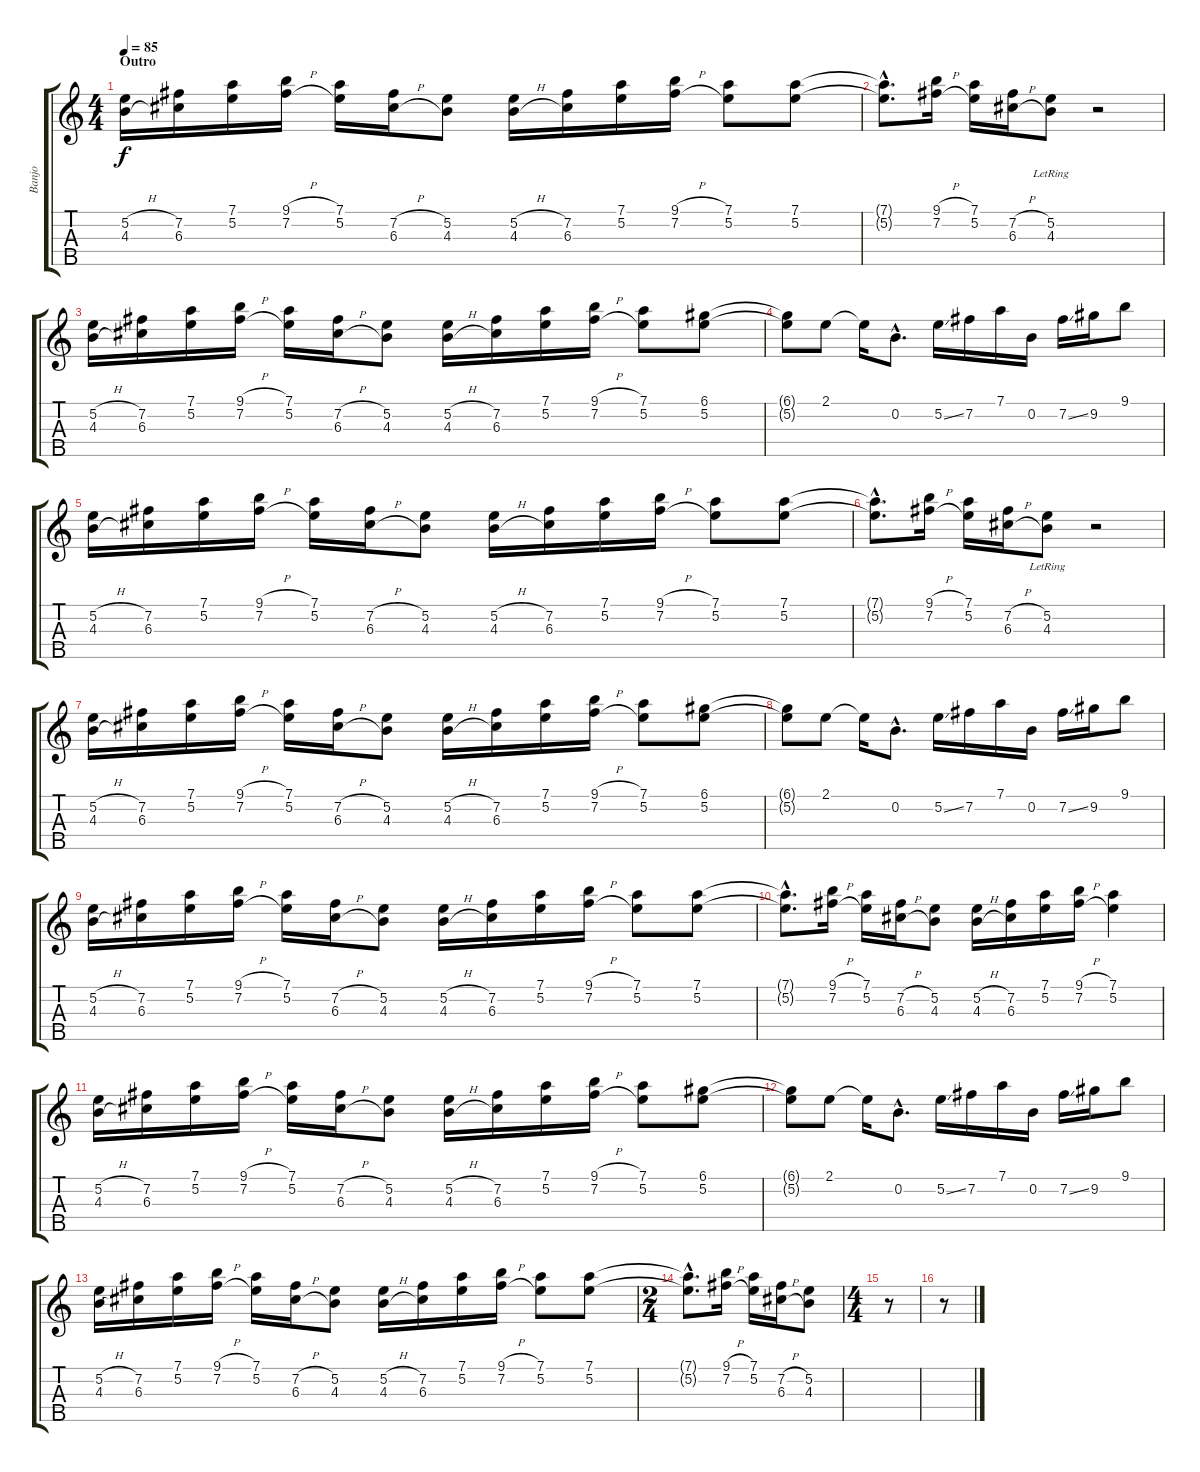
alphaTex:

\track ("Banjo" "Banjo") {instrument banjo}
\staff {score tabs}
\tuning (D4 B3 G3 D3 G4) {hide}
\displaytranspose 12
\ts (4 4)
\section ("" "Outro")
\tempo 85
\clef g2
\ks c
(5.2{h} 4.3{h}).16{dy f volume 13} (7.2 6.3).16 (7.1 5.2).16 (9.1{h} 7.2{h}).16 (7.1 5.2).16 (7.2{h} 6.3{h}).16 (5.2 4.3).8 (5.2{h} 4.3{h}).16 (7.2 6.3).16 (7.1 5.2).16 (9.1{h} 7.2{h}).16 (7.1 5.2).8 (7.1 5.2).8 |
(7.1{hac t} 5.2{hac t}).8{d} (9.1{h} 7.2{h}).16 (7.1 5.2).16 (7.2{h} 6.3{h}).16 (5.2{lr} 4.3{lr}).8 r.2 |
(5.2{h} 4.3{h}).16 (7.2 6.3).16 (7.1 5.2).16 (9.1{h} 7.2{h}).16 (7.1 5.2).16 (7.2{h} 6.3{h}).16 (5.2 4.3).8 (5.2{h} 4.3{h}).16 (7.2 6.3).16 (7.1 5.2).16 (9.1{h} 7.2{h}).16 (7.1 5.2).8 (6.1 5.2).8 |
(6.1{t} 5.2{t}).8 2.1.8 2.1{t}.16 0.2{hac}.8{d} 5.2{ss}.16 7.2.16 7.1.16 0.2.16 7.2{ss}.16 9.2.16 9.1.8 |
(5.2{h} 4.3{h}).16 (7.2 6.3).16 (7.1 5.2).16 (9.1{h} 7.2{h}).16 (7.1 5.2).16 (7.2{h} 6.3{h}).16 (5.2 4.3).8 (5.2{h} 4.3{h}).16 (7.2 6.3).16 (7.1 5.2).16 (9.1{h} 7.2{h}).16 (7.1 5.2).8 (7.1 5.2).8 |
(7.1{hac t} 5.2{hac t}).8{d} (9.1{h} 7.2{h}).16 (7.1 5.2).16 (7.2{h} 6.3{h}).16 (5.2{lr} 4.3{lr}).8 r.2 |
(5.2{h} 4.3{h}).16 (7.2 6.3).16 (7.1 5.2).16 (9.1{h} 7.2{h}).16 (7.1 5.2).16 (7.2{h} 6.3{h}).16 (5.2 4.3).8 (5.2{h} 4.3{h}).16 (7.2 6.3).16 (7.1 5.2).16 (9.1{h} 7.2{h}).16 (7.1 5.2).8 (6.1 5.2).8 |
(6.1{t} 5.2{t}).8 2.1.8 2.1{t}.16 0.2{hac}.8{d} 5.2{ss}.16 7.2.16 7.1.16 0.2.16 7.2{ss}.16 9.2.16 9.1.8 |
(5.2{h} 4.3{h}).16 (7.2 6.3).16 (7.1 5.2).16 (9.1{h} 7.2{h}).16 (7.1 5.2).16 (7.2{h} 6.3{h}).16 (5.2 4.3).8 (5.2{h} 4.3{h}).16 (7.2 6.3).16 (7.1 5.2).16 (9.1{h} 7.2{h}).16 (7.1 5.2).8 (7.1 5.2).8 |
(7.1{hac t} 5.2{hac t}).8{d volume 8} (9.1{h} 7.2{h}).16 (7.1 5.2).16 (7.2{h} 6.3{h}).16 (5.2 4.3).8 (5.2{h} 4.3{h}).16 (7.2 6.3).16 (7.1 5.2).16 (9.1{h} 7.2{h}).16 (7.1 5.2).4 |
(5.2{h} 4.3{h}).16 (7.2 6.3).16 (7.1 5.2).16 (9.1{h} 7.2{h}).16 (7.1 5.2).16 (7.2{h} 6.3{h}).16 (5.2 4.3).8 (5.2{h} 4.3{h}).16 (7.2 6.3).16 (7.1 5.2).16 (9.1{h} 7.2{h}).16 (7.1 5.2).8 (6.1 5.2).8 |
(6.1{t} 5.2{t}).8{volume 3} 2.1.8 2.1{t}.16 0.2{hac}.8{d} 5.2{ss}.16 7.2.16 7.1.16 0.2.16 7.2{ss}.16 9.2.16 9.1.8 |
(5.2{h} 4.3{h}).16 (7.2 6.3).16 (7.1 5.2).16 (9.1{h} 7.2{h}).16 (7.1 5.2).16 (7.2{h} 6.3{h}).16 (5.2 4.3).8 (5.2{h} 4.3{h}).16 (7.2 6.3).16 (7.1 5.2).16 (9.1{h} 7.2{h}).16 (7.1 5.2).8 (7.1 5.2).8 |
\ts (2 4)
(7.1{hac t} 5.2{hac t}).8{d volume 0} (9.1{h} 7.2{h}).16 (7.1 5.2).16 (7.2{h} 6.3{h}).16 (5.2 4.3).8 |
\ts (4 4)
r.8 |
r.8
